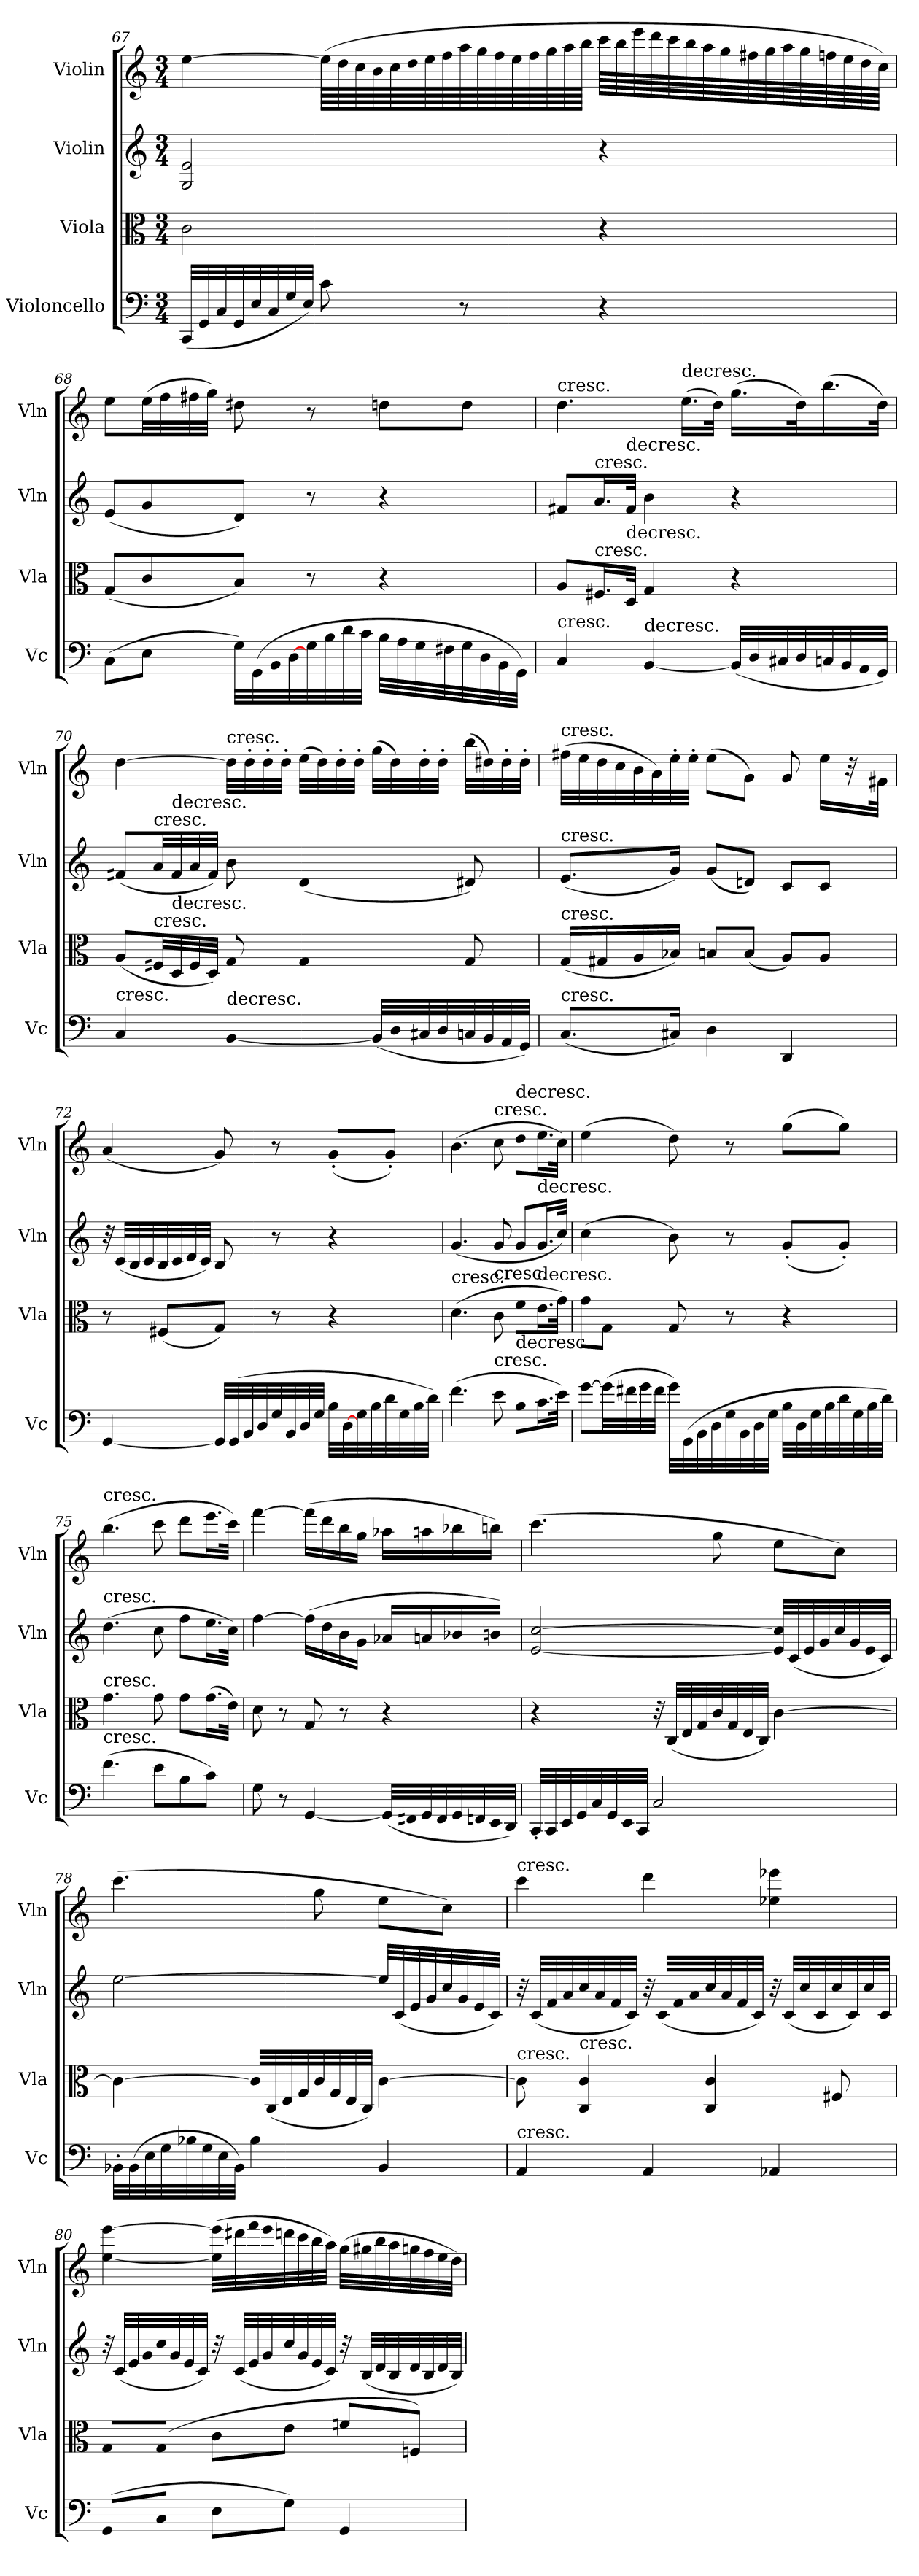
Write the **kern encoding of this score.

**kern	**kern	**kern	**kern
*part4	*part3	*part2	*part1
*staff4	*staff3	*staff2	*staff1
*I"Violoncello	*I"Viola	*I"Violin	*I"Violin
*I'Vc	*I'Vla	*I'Vln	*I'Vln
*clefF4	*clefC3	*clefG2	*clefG2
*k[]	*k[]	*k[]	*k[]
*M3/4	*M3/4	*M3/4	*M3/4
=67	=67	=67	=67
(32CC/LLL	2c\	2G/ 2e/	[4ee\
32GG/	.	.	.
32C/	.	.	.
32GG/	.	.	.
32E/	.	.	.
32C/	.	.	.
32G/	.	.	.
32E/JJJ)	.	.	.
8c\	.	.	(64ee\LLLL]
.	.	.	64dd\
.	.	.	64cc\
.	.	.	64b\
.	.	.	64cc\
.	.	.	64dd\
.	.	.	64ee\
.	.	.	64ff\
8r	.	.	64aa\
.	.	.	64gg\
.	.	.	64ff\
.	.	.	64ee\
.	.	.	64ff\
.	.	.	64gg\
.	.	.	64aa\
.	.	.	64bb\JJJJ
4r	4r	4r	64ccc\LLLL
.	.	.	64bb\
.	.	.	64eee\
.	.	.	64ddd\
.	.	.	64ccc\
.	.	.	64bb\
.	.	.	64aa\
.	.	.	64gg\
.	.	.	64ff#X\
.	.	.	64gg\
.	.	.	64aa\
.	.	.	64gg\
.	.	.	64ffn\
.	.	.	64ee\
.	.	.	64dd\
.	.	.	64cc\JJJJ)
=68	=68	=68	=68
(8C\L	(8G/L	(8e/L	8ee\L
8E\J	8c/	8g/	(32ee\LL
.	.	.	32ff\
.	.	.	32ff#X\
.	.	.	32gg\JJJ)
32G\LLL)	8B/J)	8d/J)	8dd#X\
(32GG\	.	.	.
32BB\	.	.	.
[32D\	.	.	.
32G\	8r	8r	8r
32B\	.	.	.
32d\	.	.	.
32c\JJJ	.	.	.
32B\LLL	4r	4r	8ddn\L
32A\	.	.	.
32G\	.	.	.
32F#X\	.	.	.
32G\	.	.	8dd\J
32D\	.	.	.
32BB\	.	.	.
32GG\JJJ)	.	.	.
=69	=69	=69	=69
!	!	!	!LO:TX:t=cresc.
!LO:TX:t=cresc.	!	!	!
4C/	8A/L	8f#X/L	4.dd\
!	!	!LO:TX:t=cresc.	!
!	!LO:TX:t=cresc.	!	!
.	16.F#X/L	16.a/L	.
!	!	!LO:TX:t=decresc.	!
!	!LO:TX:t=decresc.	!	!
.	32D/JJk	32f#/JJk	.
!LO:TX:t=decresc.	!	!	!
[4BB/	4G/	4b\	.
!	!	!	!LO:TX:t=decresc.
.	.	.	(16.ee\LL
.	.	.	32dd\JJk)
(32BB/LLL]	4r	4r	(16.gg\LL
32D/	.	.	.
32C#X/	.	.	.
32D/	.	.	32dd\K)
32Cn/	.	.	(16.bb\
32BB/	.	.	.
32AA/	.	.	.
32GG/JJJ)	.	.	32dd\JJk)
=70	=70	=70	=70
!LO:TX:t=cresc.	!	!	!
4C/	(8A/L	(8f#X/L	[4dd\
!	!	!LO:TX:t=cresc.	!
!	!LO:TX:t=cresc.	!	!
.	32F#X/LL	32a/LL	.
!	!	!LO:TX:t=decresc.	!
!	!LO:TX:t=decresc.	!	!
.	32D/	32f#/	.
.	32F#/	32a/	.
.	32D/JJJ)	32f#/JJJ)	.
!	!	!	!LO:TX:t=cresc.
!LO:TX:t=decresc.	!	!	!
[4BB/	8G/	8b\	32dd\LLL]
.	.	.	32dd'\
.	.	.	32dd'\
.	.	.	32dd'\JJJ
.	4G/	(4d/	(32ee\LLL
.	.	.	32dd\)
.	.	.	32dd'\
.	.	.	32dd'\JJJ
(32BB/LLL]	.	.	(32gg\LLL
32D/	.	.	32dd\)
32C#X/	.	.	32dd'\
32D/	.	.	32dd'\JJJ
32Cn/	8G/	8d#X/)	(32bb\LLL
32BB/	.	.	32dd#X\)
32AA/	.	.	32dd#'\
32GG/JJJ)	.	.	32dd#'\JJJ
=71	=71	=71	=71
!	!	!	!LO:TX:t=cresc.
!	!	!LO:TX:t=cresc.	!
!	!LO:TX:t=cresc.	!	!
!LO:TX:t=cresc.	!	!	!
(8.C/L	(16G/LL	(8.e/L	(32ff#X\LLL
.	.	.	32ee\
.	16G#X/	.	32dd\
.	.	.	32cc\
.	16A/	.	32b\
.	.	.	32a\)
16C#X/Jk)	16B-X/JJ)	16g/Jk)	32ee'\
.	.	.	32ee'\JJJ
4D\	8Bn/L	(8g/L	(8ee\L
.	(8B/J	8dn/J)	8g\J)
4DD/	8A/L)	8c/L	8g/
.	8A/J	8c/J	16ee\LL
.	.	.	32r
.	.	.	32f#X\JJk
=72	=72	=72	=72
[4GG/	8r	32r	(4a/
.	.	(32c/LLL	.
.	.	32B/	.
.	.	32c/	.
.	(8F#X/L	32B/	.
.	.	32c/	.
.	.	32d/	.
.	.	32c/JJJ)	.
32GG/LLL]	8G/J)	8B/	8g/)
(32GG/	.	.	.
32BB/	.	.	.
32D/	.	.	.
32G/	8r	8r	8r
32BB/	.	.	.
32D/	.	.	.
32G/JJJ	.	.	.
32B\LLL	4r	4r	(8g'/L
[32D\	.	.	.
32G\	.	.	.
32B\	.	.	.
32d\	.	.	8g'/J)
32G\	.	.	.
32B\	.	.	.
32d\JJJ)	.	.	.
=73	=73	=73	=73
!	!LO:TX:t=cresc.	!	!
(4.f\	(4.d\	(4.g/	(4.b\
!	!	!	!LO:TX:t=cresc.
!	!LO:TX:t=cresc.	!	!
!LO:TX:t=cresc.	!	!	!
8e\	8c\	8g/	8cc\
!	!	!	!LO:TX:t=decresc.
!LO:TX:t=decresc.	!	!	!
8B\L	8f\L	8g/L	8dd\L
!	!	!LO:TX:t=decresc.	!
!	!LO:TX:t=decresc.	!	!
16.c\L	16.e\L	16.g/L	16.ee\L
32e\JJk)	32g\JJk)	32cc/JJk)	32cc\JJk)
=74	=74	=74	=74
[8g\L	8g\L	(4cc\	(4ee\
(32g\LL]	8G\J	.	.
32f#X\	.	.	.
32g\	.	.	.
32f#\JJJ	.	.	.
32g\LLL)	8G/	8b\)	8dd\)
(32GG\	.	.	.
32BB\	.	.	.
32D\	.	.	.
32G\	8r	8r	8r
32BB\	.	.	.
32D\	.	.	.
32G\JJJ	.	.	.
32B\LLL	4r	(8g'/L	(8gg\L
32D\	.	.	.
32G\	.	.	.
32B\	.	.	.
32d\	.	8g'/J)	8gg\J)
32G\	.	.	.
32B\	.	.	.
32d\JJJ)	.	.	.
=75	=75	=75	=75
!	!	!	!LO:TX:t=cresc.
!	!	!LO:TX:t=cresc.	!
!	!LO:TX:t=cresc.	!	!
!LO:TX:t=cresc.	!	!	!
(4.f\	4.g\	(4.dd\	(4.bb\
8e\L	8g\	8cc\	8ccc\
8B\	8g\L	8ff\L	8ddd\L
8c\J)	(16.g\L	16.ee\L	16.eee\L
.	32e\JJk)	32cc\JJk)	32ccc\JJk)
=76	=76	=76	=76
8G\	8d\	[4ff\	[4fff\
8r	8r	.	.
[4GG/	8G/	(16ff\LL]	(16fff\LL]
.	.	16dd\	16ddd\
.	8r	16b\	16bb\
.	.	16g\JJ	16gg\JJ
(32GG/LLL]	4r	16a-X/LL	16aa-X\LL
32FF#X/	.	.	.
32GG/	.	16an/	16aan\
32FF#/	.	.	.
32GG/	.	16b-X/	16bb-X\
32FFn/	.	.	.
32EE/	.	16bn/JJ)	16bbn\JJ)
32DD/JJJ)	.	.	.
=77	=77	=77	=77
32CC'/LLL	4r	[2e/ [2cc/	(4.ccc\
32CC/	.	.	.
32EE/	.	.	.
32GG/	.	.	.
32C/	.	.	.
32GG/	.	.	.
32EE/	.	.	.
32CC/JJJ	.	.	.
2C/	32r	.	.
.	(32C/LLL	.	.
.	32E/	.	.
.	32G/	.	.
.	32c/	.	8gg\
.	32G/	.	.
.	32E/	.	.
.	32C/JJJ)	.	.
.	[4c\	32e]/ 32cc]/LLL	8ee\L
.	.	(32c/	.
.	.	32e/	.
.	.	32g/	.
.	.	32cc/	8cc\J)
.	.	32g/	.
.	.	32e/	.
.	.	32c/JJJ)	.
=78	=78	=78	=78
32BB-X'\LLL	4c\_	[2ee\	(4.ccc\
(32BB-\	.	.	.
32E\	.	.	.
32G\	.	.	.
32B-X\	.	.	.
32G\	.	.	.
32E\	.	.	.
32BB-\JJJ)	.	.	.
4B-\	32c/LLL]	.	.
.	(32C/	.	.
.	32E/	.	.
.	32G/	.	.
.	32c/	.	8gg\
.	32G/	.	.
.	32E/	.	.
.	32C/JJJ)	.	.
4BB-/	[4c\	32ee/LLL]	8ee\L
.	.	(32c/	.
.	.	32e/	.
.	.	32g/	.
.	.	32cc/	8cc\J)
.	.	32g/	.
.	.	32e/	.
.	.	32c/JJJ)	.
=79	=79	=79	=79
!	!	!	!LO:TX:t=cresc.
!	!LO:TX:t=cresc.	!	!
!LO:TX:t=cresc.	!	!	!
4AA/	8c\]	32r	4ccc\
.	.	(32c/LLL	.
.	.	32f/	.
.	.	32a/	.
!	!LO:TX:t=cresc.	!	!
.	4C/ 4c/	32cc/	.
.	.	32a/	.
.	.	32f/	.
.	.	32c/JJJ)	.
4AA/	.	32r	4ddd\
.	.	(32c/LLL	.
.	.	32f/	.
.	.	32a/	.
.	4C/ 4c/	32cc/	.
.	.	32a/	.
.	.	32f/	.
.	.	32c/JJJ)	.
4AA-X/	.	32r	4ee-X\ 4eee-X\
.	.	(32c/LLL	.
.	.	32cc/	.
.	.	32c/	.
.	8F#X/	32cc/	.
.	.	32c/)	.
.	.	32cc/	.
.	.	32c/JJJ	.
=80	=80	=80	=80
(8GG/L	8G/L	32r	[4ee\ [4eee\
.	.	(32c/LLL	.
.	.	32e/	.
.	.	32g/	.
8C/J	(8G/J	32cc/	.
.	.	32g/	.
.	.	32e/	.
.	.	32c/JJJ)	.
8E\L	8c\L	32r	(32ee]\ 32eee]\LLL
.	.	(32c/LLL	32ddd#X\
.	.	32e/	32fff\
.	.	32g/	32eee\
8G\J)	8e\J	32cc/	32dddn\
.	.	32g/	32ccc\
.	.	32e/	32bb\
.	.	32c/JJJ)	32aa\JJJ)
4GG/	8fn/L	32r	(32gg\LLL
.	.	(32B/LLL	32gg#X\
.	.	32d/	32bb\
.	.	32B/	32aa\
.	8Fn/J)	32d/	32ggn\
.	.	32B/	32ff\
.	.	32d/	32ee\
.	.	32B/JJJ)	32dd\JJJ)
=	=	=	=
*-	*-	*-	*-
